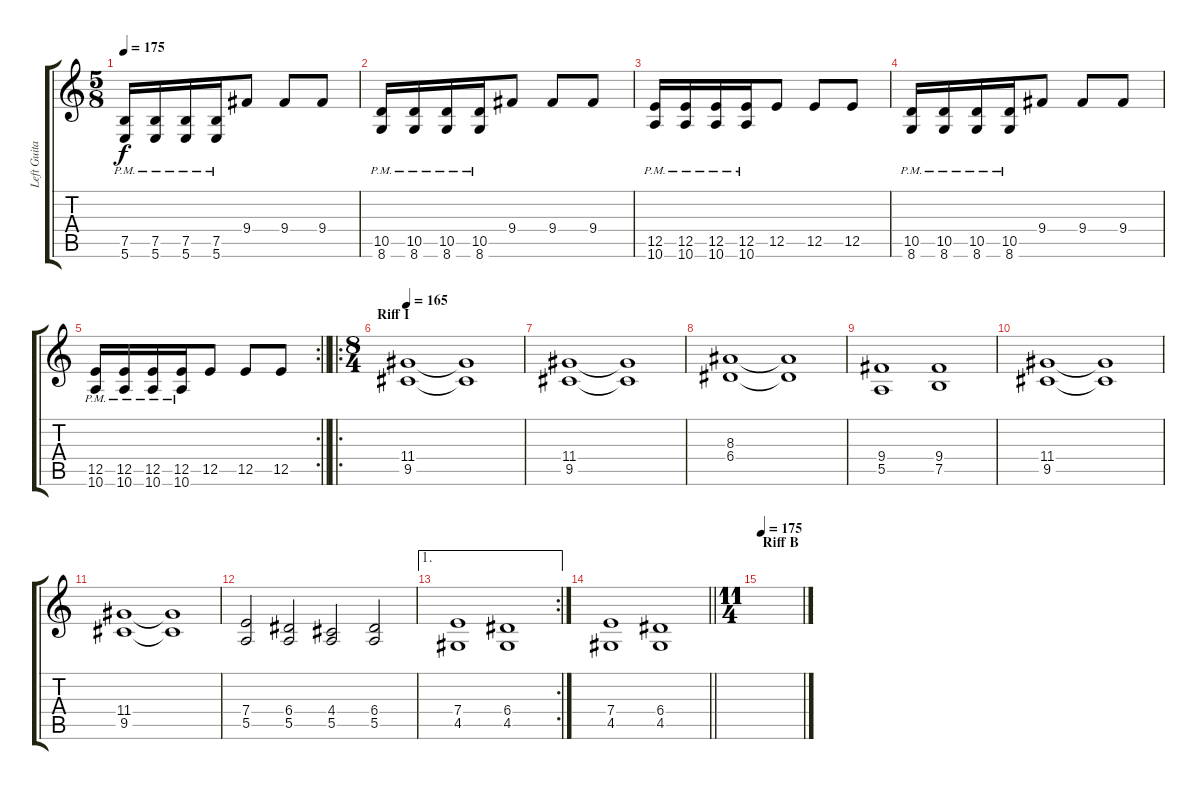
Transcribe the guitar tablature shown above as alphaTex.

\track ("Left Guitar" "Left Guita") {instrument distortionguitar}
\staff {score tabs}
\tuning (B3 Gb3 D3 A2 E2 B1) {hide}
\ts (5 8)
\tempo 175
\clef g2
\ks c
(7.5{pm} 5.6{pm}).16{dy f} (7.5{pm} 5.6{pm}).16 (7.5{pm} 5.6{pm}).16 (7.5{pm} 5.6{pm}).16 9.4.8 9.4.8 9.4.8 |
(10.5{pm} 8.6{pm}).16 (10.5{pm} 8.6{pm}).16 (10.5{pm} 8.6{pm}).16 (10.5{pm} 8.6{pm}).16 9.4.8 9.4.8 9.4.8 |
(12.5{pm} 10.6{pm}).16 (12.5{pm} 10.6{pm}).16 (12.5{pm} 10.6{pm}).16 (12.5{pm} 10.6{pm}).16 12.5.8 12.5.8 12.5.8 |
(10.5{pm} 8.6{pm}).16 (10.5{pm} 8.6{pm}).16 (10.5{pm} 8.6{pm}).16 (10.5{pm} 8.6{pm}).16 9.4.8 9.4.8 9.4.8 |
\rc 2
\barLineRight lightlight
(12.5{pm} 10.6{pm}).16 (12.5{pm} 10.6{pm}).16 (12.5{pm} 10.6{pm}).16 (12.5{pm} 10.6{pm}).16 12.5.8 12.5.8 12.5.8 |
\ro
\ts (8 4)
\section ("" "Riff I")
\tempo 165
(11.4 9.5).1 (11.4{t} 9.5{t}).1 |
(11.4 9.5).1 (11.4{t} 9.5{t}).1 |
(8.3 6.4).1 (8.3{t} 6.4{t}).1 |
(9.4 5.5).1 (9.4 7.5).1 |
(11.4 9.5).1 (11.4{t} 9.5{t}).1 |
(11.4 9.5).1 (11.4{t} 9.5{t}).1 |
(7.4 5.5).2 (6.4 5.5).2 (4.4 5.5).2 (6.4 5.5).2 |
\ae 1
\rc 2
(7.4 4.5).1 (6.4 4.5).1 |
\barLineRight lightlight
(7.4 4.5).1 (6.4 4.5).1 |
\ts (11 4)
\section ("" "Riff B")
\tempo 175
